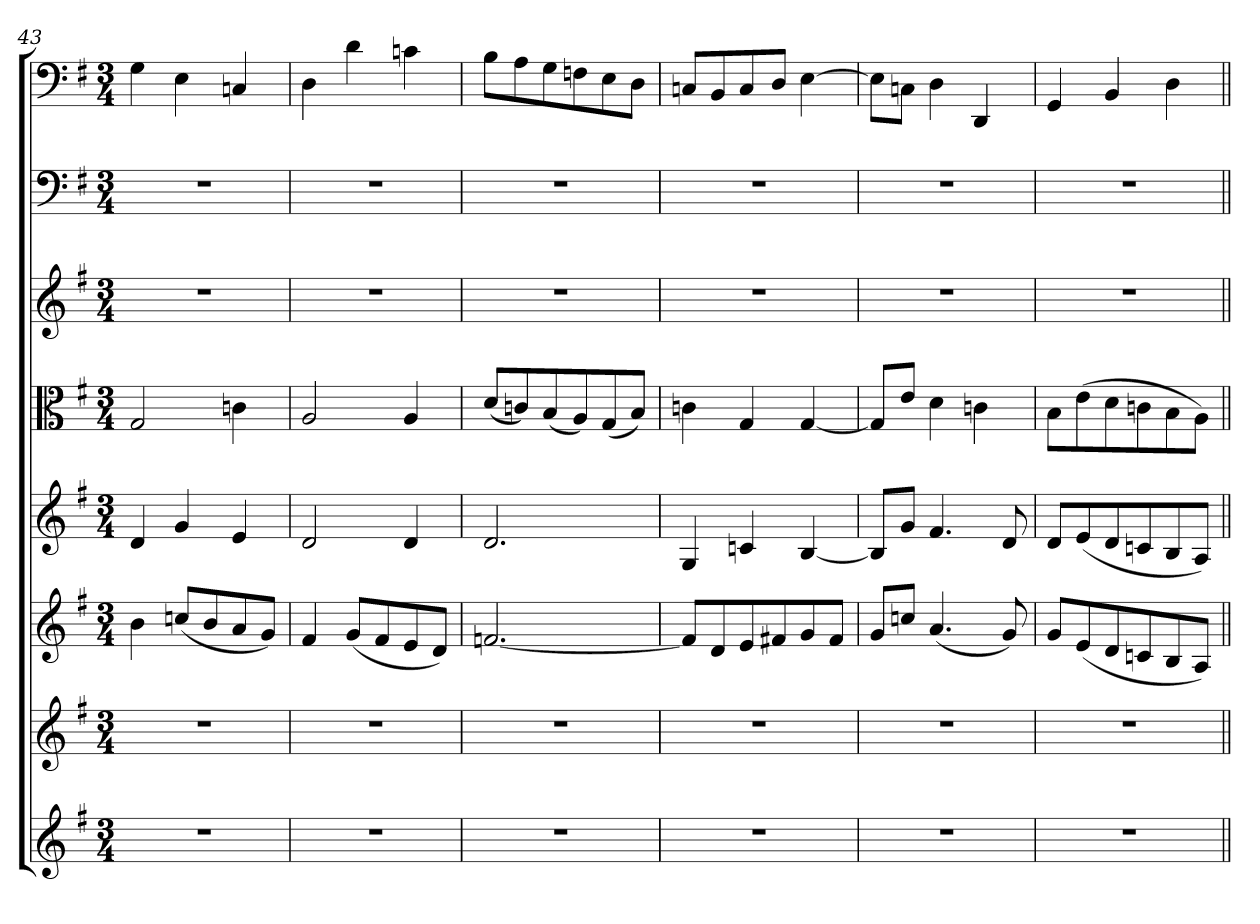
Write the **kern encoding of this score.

**kern	**kern	**kern	**kern	**kern	**kern	**kern	**kern
*part8	*part7	*part6	*part5	*part4	*part3	*part2	*part1
*staff8	*staff7	*staff6	*staff5	*staff4	*staff3	*staff2	*staff1
*clefG2	*clefG2	*clefG2	*clefG2	*clefC3	*clefG2	*clefF4	*clefF4
*k[f#]	*k[f#]	*k[f#]	*k[f#]	*k[f#]	*k[f#]	*k[f#]	*k[f#]
*G:	*G:	*G:	*G:	*G:	*G:	*G:	*G:
*M3/4	*M3/4	*M3/4	*M3/4	*M3/4	*M3/4	*M3/4	*M3/4
=43	=43	=43	=43	=43	=43	=43	=43
2.r	2.r	4b\	4d/	2G/	2.r	2.r	4G\
.	.	(8ccn/L	4g/	.	.	.	4E\
.	.	8b/	.	.	.	.	.
.	.	8a/	4e/	4cn\	.	.	4Cn/
.	.	8g/J)	.	.	.	.	.
=44	=44	=44	=44	=44	=44	=44	=44
2.r	2.r	4f#/	2d/	2A/	2.r	2.r	4D\
.	.	(8g/L	.	.	.	.	4d\
.	.	8f#/	.	.	.	.	.
.	.	8e/	4d/	4A/	.	.	4cn\
.	.	8d/J)	.	.	.	.	.
=45	=45	=45	=45	=45	=45	=45	=45
2.r	2.r	[2.fn/	2.d/	(8d/L	2.r	2.r	8B\L
.	.	.	.	8cn/)	.	.	8A\
.	.	.	.	(8B/	.	.	8G\
.	.	.	.	8A/)	.	.	8Fn\
.	.	.	.	(8G/	.	.	8E\
.	.	.	.	8B/J)	.	.	8D\J
=46	=46	=46	=46	=46	=46	=46	=46
2.r	2.r	8f/L]	4G/	4cn\	2.r	2.r	8Cn/L
.	.	8d/	.	.	.	.	8BB/
.	.	8e/	4cn/	4G/	.	.	8C/
.	.	8f#X/	.	.	.	.	8D/J
.	.	8g/	[4B/	[4G/	.	.	[4E\
.	.	8f#/J	.	.	.	.	.
=47	=47	=47	=47	=47	=47	=47	=47
2.r	2.r	8g/L	8B/L]	8G/L]	2.r	2.r	8E\L]
.	.	8ccn/J	8g/J	8e/J	.	.	8Cn\J
.	.	(4.a/	4.f#/	4d\	.	.	4D\
.	.	.	.	4cn\	.	.	4DD/
.	.	8g/)	8d/	.	.	.	.
=48	=48	=48	=48	=48	=48	=48	=48
2.r	2.r	8g/L	8d/L	8B\L	2.r	2.r	4GG/
.	.	(8e/	(8e/	(8e\	.	.	.
.	.	8d/	8d/	8d\	.	.	4BB/
.	.	8cn/	8cn/	8cn\	.	.	.
.	.	8B/	8B/	8B\	.	.	4D\
.	.	8A/J)	8A/J)	8A\J)	.	.	.
=||	=||	=||	=||	=||	=||	=||	=||
*-	*-	*-	*-	*-	*-	*-	*-
